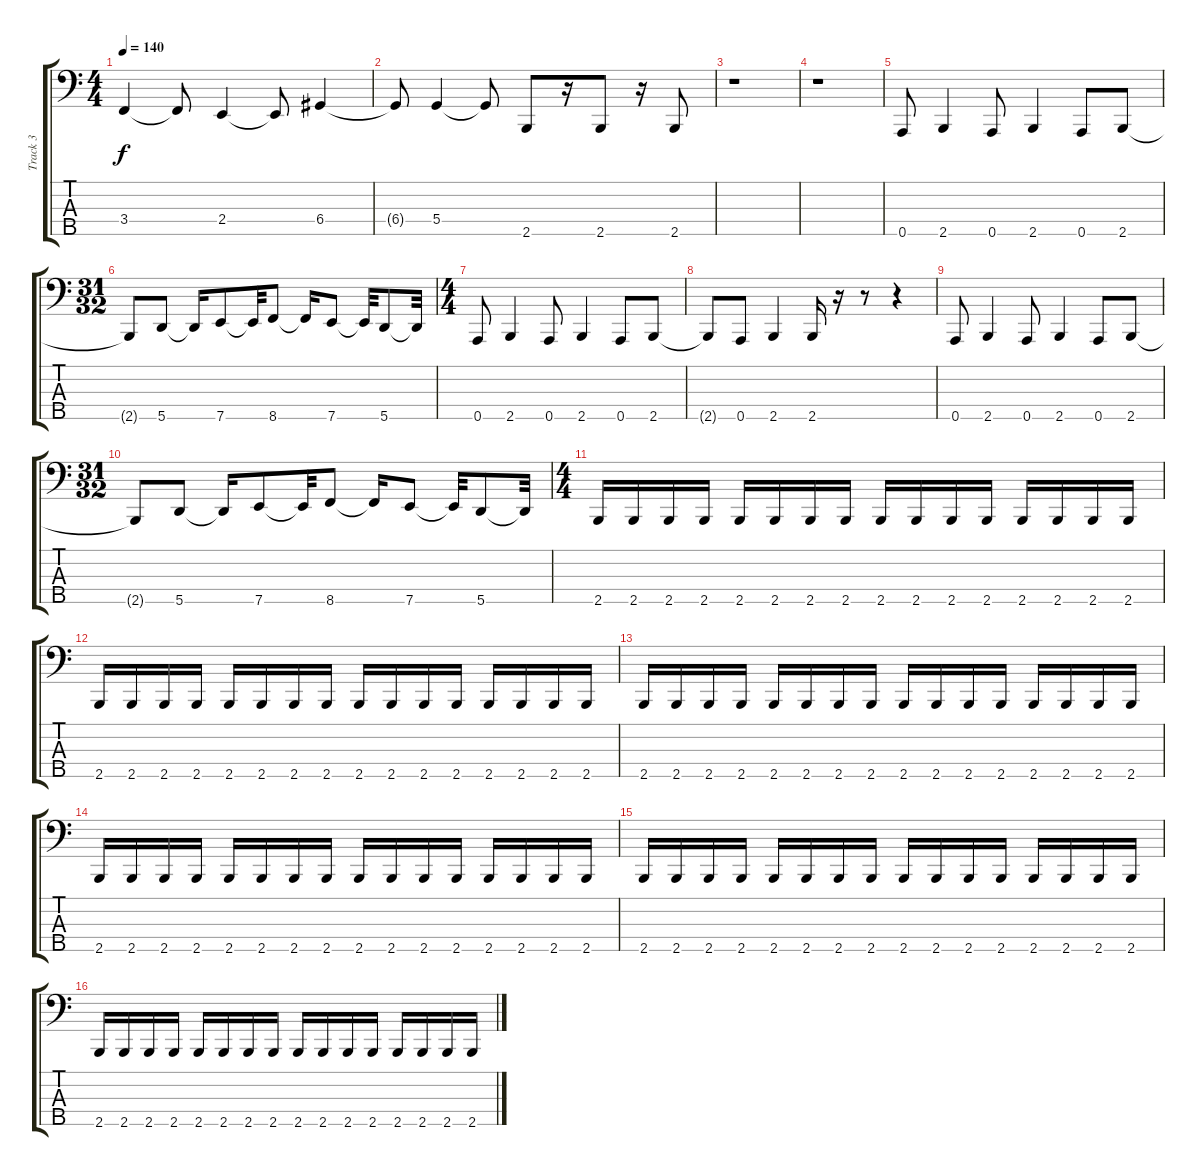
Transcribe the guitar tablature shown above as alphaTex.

\track ("Track 3" "Track 3") {instrument electricbasspick}
\staff {score tabs}
\tuning (F2 C2 G1 D1 A0) {hide}
\ts (4 4)
\tempo 140
\clef f4
\ks c
3.4.4{dy f} 3.4{t}.8 2.4.4 2.4{t}.8 6.4.4 |
6.4{t}.8 5.4.4 5.4{t}.8 2.5.8 r.16 2.5.8 r.16 2.5.8 |
r.1 |
r.1 |
0.5.8 2.5.4 0.5.8 2.5.4 0.5.8 2.5.8 |
\ts (31 32)
2.5{t}.8 5.5.8 5.5{t}.16 7.5.8 7.5{t}.32 8.5.8 8.5{t}.16 7.5.8 7.5{t}.32 5.5.8 5.5{t}.32 |
\ts (4 4)
0.5.8 2.5.4 0.5.8 2.5.4 0.5.8 2.5.8 |
2.5{t}.8 0.5.8 2.5.4 2.5.16 r.16 r.8 r.4 |
0.5.8 2.5.4 0.5.8 2.5.4 0.5.8 2.5.8 |
\ts (31 32)
2.5{t}.8 5.5.8 5.5{t}.16 7.5.8 7.5{t}.32 8.5.8 8.5{t}.16 7.5.8 7.5{t}.32 5.5.8 5.5{t}.32 |
\ts (4 4)
2.5.16 2.5.16 2.5.16 2.5.16 2.5.16 2.5.16 2.5.16 2.5.16 2.5.16 2.5.16 2.5.16 2.5.16 2.5.16 2.5.16 2.5.16 2.5.16 |
2.5.16 2.5.16 2.5.16 2.5.16 2.5.16 2.5.16 2.5.16 2.5.16 2.5.16 2.5.16 2.5.16 2.5.16 2.5.16 2.5.16 2.5.16 2.5.16 |
2.5.16 2.5.16 2.5.16 2.5.16 2.5.16 2.5.16 2.5.16 2.5.16 2.5.16 2.5.16 2.5.16 2.5.16 2.5.16 2.5.16 2.5.16 2.5.16 |
2.5.16 2.5.16 2.5.16 2.5.16 2.5.16 2.5.16 2.5.16 2.5.16 2.5.16 2.5.16 2.5.16 2.5.16 2.5.16 2.5.16 2.5.16 2.5.16 |
2.5.16 2.5.16 2.5.16 2.5.16 2.5.16 2.5.16 2.5.16 2.5.16 2.5.16 2.5.16 2.5.16 2.5.16 2.5.16 2.5.16 2.5.16 2.5.16 |
2.5.16 2.5.16 2.5.16 2.5.16 2.5.16 2.5.16 2.5.16 2.5.16 2.5.16 2.5.16 2.5.16 2.5.16 2.5.16 2.5.16 2.5.16 2.5.16
